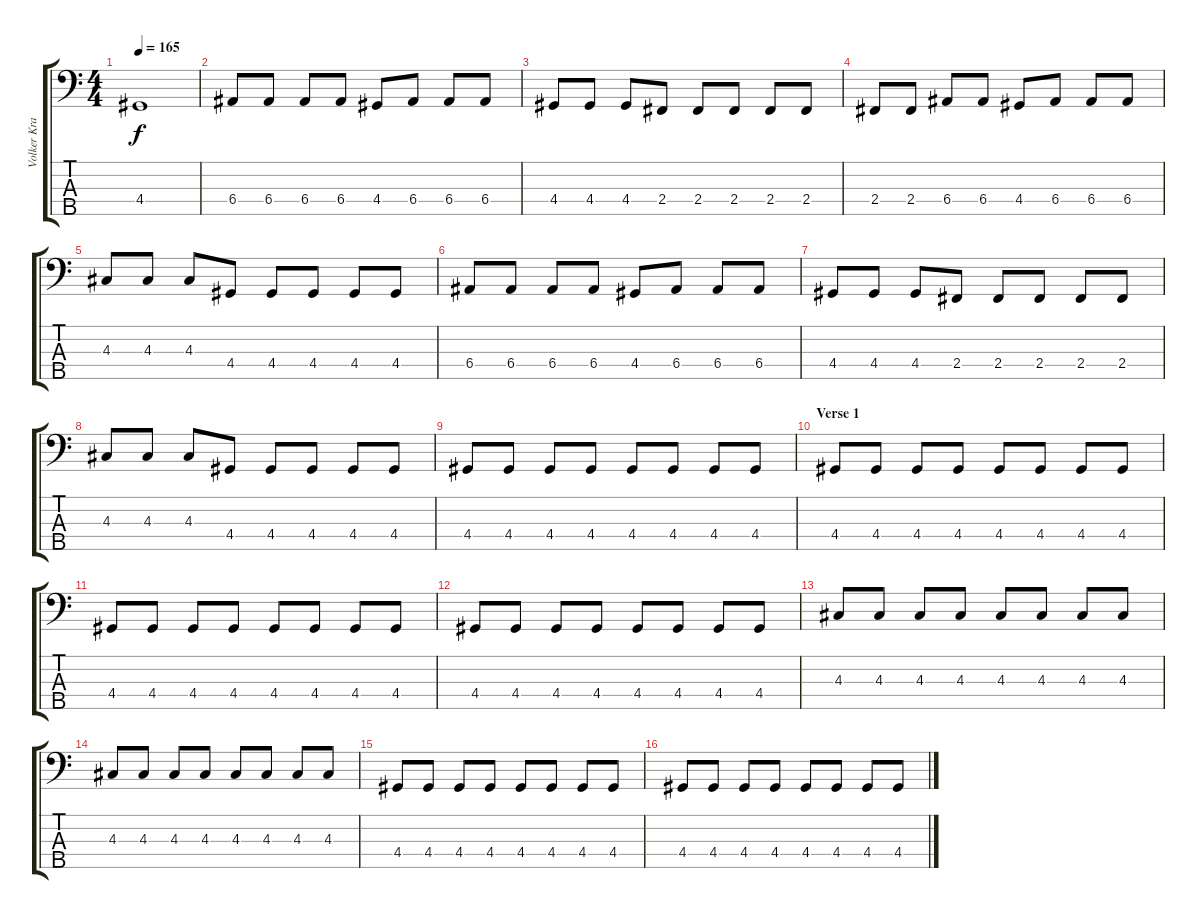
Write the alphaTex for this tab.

\track ("Volker Krawczak - Basso" "Volker Kra") {instrument electricbassfinger}
\staff {score tabs}
\tuning (G2 D2 A1 E1 B0) {hide}
\ts (4 4)
\tempo 165
\clef f4
\ks c
4.4{t}.1{dy f} |
6.4.8 6.4.8 6.4.8 6.4.8 4.4.8 6.4.8 6.4.8 6.4.8 |
4.4.8 4.4.8 4.4.8 2.4.8 2.4.8 2.4.8 2.4.8 2.4.8 |
2.4.8 2.4.8 6.4.8 6.4.8 4.4.8 6.4.8 6.4.8 6.4.8 |
4.3.8 4.3.8 4.3.8 4.4.8 4.4.8 4.4.8 4.4.8 4.4.8 |
6.4.8 6.4.8 6.4.8 6.4.8 4.4.8 6.4.8 6.4.8 6.4.8 |
4.4.8 4.4.8 4.4.8 2.4.8 2.4.8 2.4.8 2.4.8 2.4.8 |
4.3.8 4.3.8 4.3.8 4.4.8 4.4.8 4.4.8 4.4.8 4.4.8 |
4.4.8 4.4.8 4.4.8 4.4.8 4.4.8 4.4.8 4.4.8 4.4.8 |
\section ("" "Verse 1")
4.4.8 4.4.8 4.4.8 4.4.8 4.4.8 4.4.8 4.4.8 4.4.8 |
4.4.8 4.4.8 4.4.8 4.4.8 4.4.8 4.4.8 4.4.8 4.4.8 |
4.4.8 4.4.8 4.4.8 4.4.8 4.4.8 4.4.8 4.4.8 4.4.8 |
4.3.8 4.3.8 4.3.8 4.3.8 4.3.8 4.3.8 4.3.8 4.3.8 |
4.3.8 4.3.8 4.3.8 4.3.8 4.3.8 4.3.8 4.3.8 4.3.8 |
4.4.8 4.4.8 4.4.8 4.4.8 4.4.8 4.4.8 4.4.8 4.4.8 |
4.4.8 4.4.8 4.4.8 4.4.8 4.4.8 4.4.8 4.4.8 4.4.8
